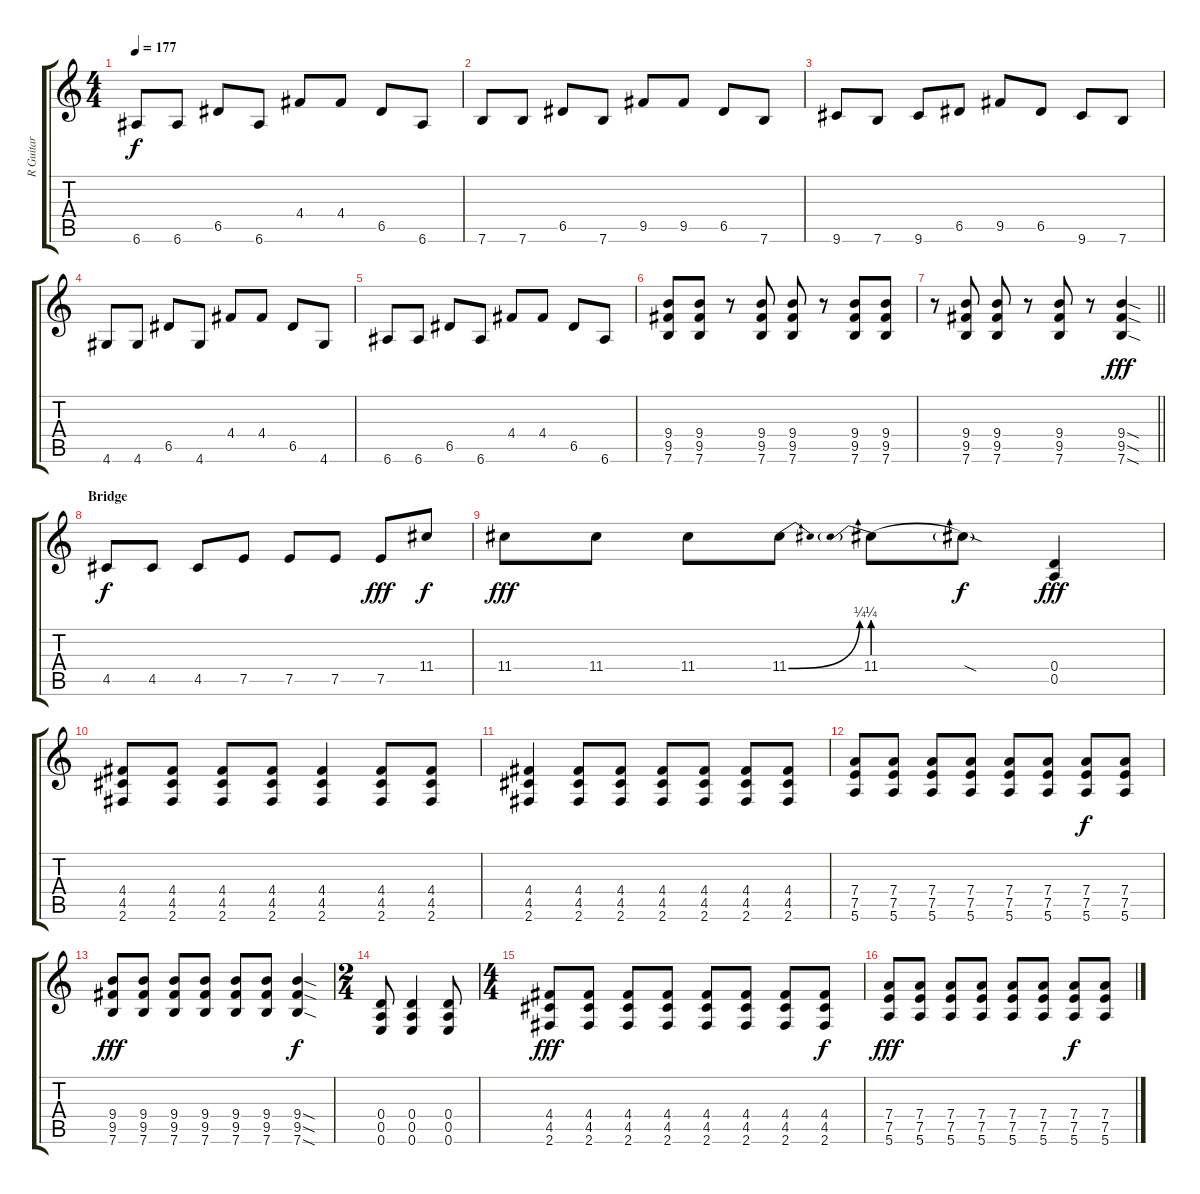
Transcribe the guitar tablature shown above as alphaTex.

\track ("R Guitar" "R Guitar") {instrument overdrivenguitar}
\staff {score tabs}
\tuning (E4 B3 G3 D3 A2 E2) {hide}
\ts (4 4)
\tempo 177
\clef g2
\ks c
6.6.8{dy f} 6.6.8 6.5.8 6.6.8 4.4.8 4.4.8 6.5.8 6.6.8 |
7.6.8 7.6.8 6.5.8 7.6.8 9.5.8 9.5.8 6.5.8 7.6.8 |
9.6.8 7.6.8 9.6.8 6.5.8 9.5.8 6.5.8 9.6.8 7.6.8 |
4.6.8 4.6.8 6.5.8 4.6.8 4.4.8 4.4.8 6.5.8 4.6.8 |
6.6.8 6.6.8 6.5.8 6.6.8 4.4.8 4.4.8 6.5.8 6.6.8 |
(9.4 9.5 7.6).8 (9.4 9.5 7.6).8 r.8 (9.4 9.5 7.6).8 (9.4 9.5 7.6).8 r.8 (9.4 9.5 7.6).8 (9.4 9.5 7.6).8 |
\barLineRight lightlight
r.8 (9.4 9.5 7.6).8 (9.4 9.5 7.6).8 r.8 (9.4 9.5 7.6).8 r.8 (9.4{sod} 9.5{sod} 7.6{sod}).4{dy fff} |
\section ("" "Bridge")
4.5.8{dy f} 4.5.8 4.5.8 7.5.8 7.5.8 7.5.8 7.5.8{dy fff} 11.4.8{dy f} |
11.4.8{dy fff} 11.4.8 11.4.8 11.4{be (bend 0 0 60 1)}.8 11.4{be (prebend 0 1 60 1)}.8 11.4{sod t}.8{dy f} (0.4 0.5).4{dy fff} |
(4.4 4.5 2.6).8 (4.4 4.5 2.6).8 (4.4 4.5 2.6).8 (4.4 4.5 2.6).8 (4.4 4.5 2.6).4 (4.4 4.5 2.6).8 (4.4 4.5 2.6).8 |
(4.4 4.5 2.6).4 (4.4 4.5 2.6).8 (4.4 4.5 2.6).8 (4.4 4.5 2.6).8 (4.4 4.5 2.6).8 (4.4 4.5 2.6).8 (4.4 4.5 2.6).8 |
(7.4 7.5 5.6).8 (7.4 7.5 5.6).8 (7.4 7.5 5.6).8 (7.4 7.5 5.6).8 (7.4 7.5 5.6).8 (7.4 7.5 5.6).8 (7.4 7.5 5.6).8{dy f} (7.4 7.5 5.6).8 |
(9.4 9.5 7.6).8{dy fff} (9.4 9.5 7.6).8 (9.4 9.5 7.6).8 (9.4 9.5 7.6).8 (9.4 9.5 7.6).8 (9.4 9.5 7.6).8 (9.4{sod} 9.5{sod} 7.6{sod}).4{dy f} |
\ts (2 4)
(0.4 0.5 0.6).8 (0.4 0.5 0.6).4 (0.4 0.5 0.6).8 |
\ts (4 4)
(4.4 4.5 2.6).8{dy fff} (4.4 4.5 2.6).8 (4.4 4.5 2.6).8 (4.4 4.5 2.6).8 (4.4 4.5 2.6).8 (4.4 4.5 2.6).8 (4.4 4.5 2.6).8 (4.4 4.5 2.6).8{dy f} |
(7.4 7.5 5.6).8{dy fff} (7.4 7.5 5.6).8 (7.4 7.5 5.6).8 (7.4 7.5 5.6).8 (7.4 7.5 5.6).8 (7.4 7.5 5.6).8 (7.4 7.5 5.6).8{dy f} (7.4 7.5 5.6).8
